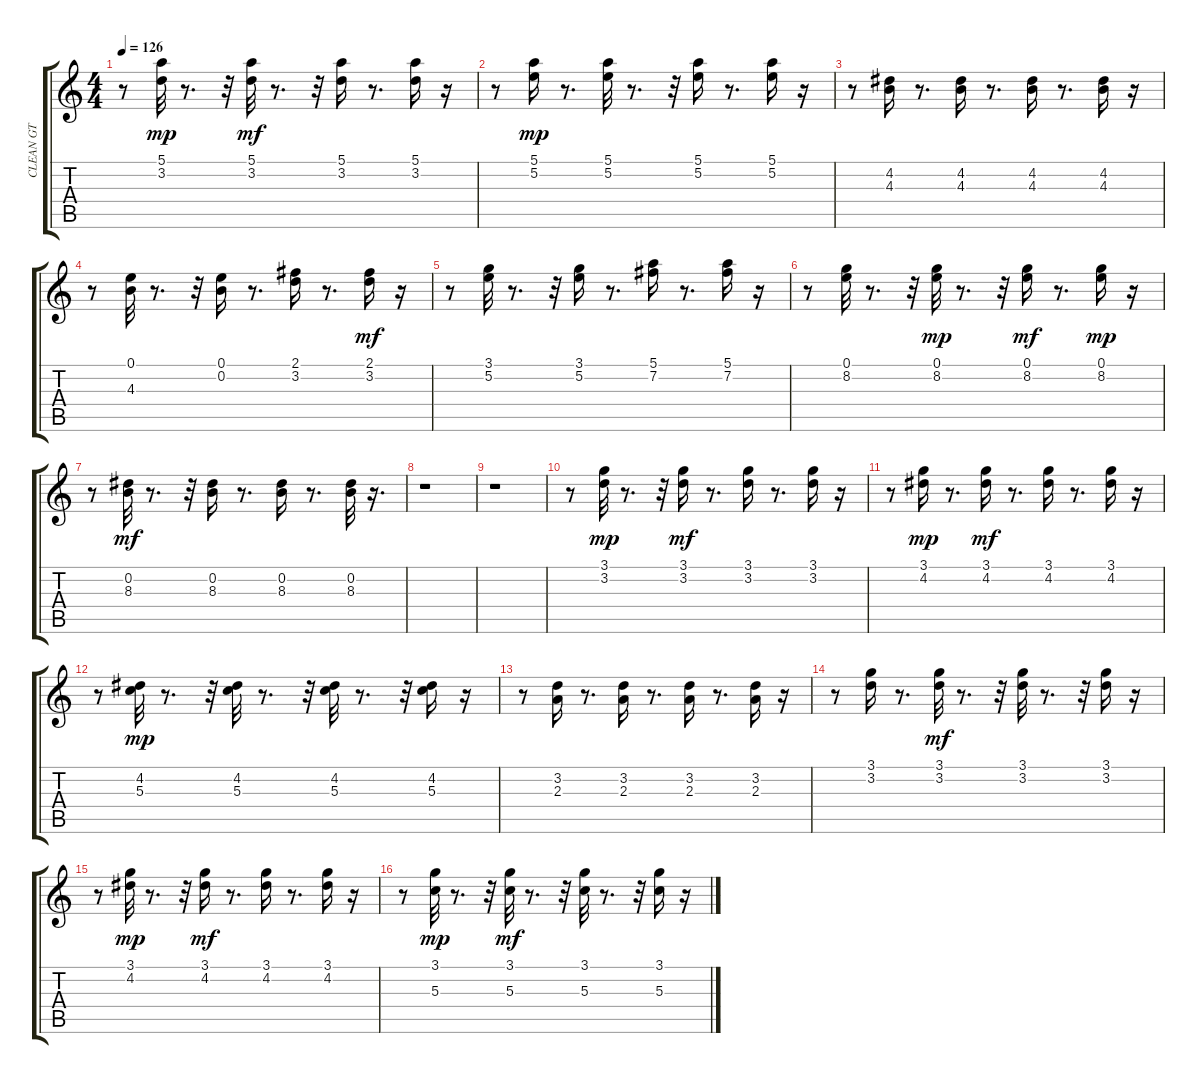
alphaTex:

\track ("CLEAN GT" "CLEAN GT") {instrument electricguitarclean}
\staff {score tabs}
\tuning (E4 B3 G3 D3 A2 E2) {hide}
\ts (4 4)
\tempo 126
\clef g2
\ks c
r.8{dy mf} (5.1 3.2).32{dy mp} r.8{d} r.32 (5.1 3.2).32{dy mf} r.8{d} r.32 (5.1 3.2).16 r.8{d} (5.1 3.2).16 r.16 |
r.8 (5.1 5.2).16{dy mp} r.8{d} (5.1 5.2).32 r.8{d} r.32 (5.1 5.2).16 r.8{d} (5.1 5.2).16 r.16 |
r.8 (4.2 4.3).16 r.8{d} (4.2 4.3).16 r.8{d} (4.2 4.3).16 r.8{d} (4.2 4.3).16 r.16 |
r.8 (0.1 4.3).32 r.8{d} r.32 (0.1 0.2).16 r.8{d} (2.1 3.2).16 r.8{d} (2.1 3.2).16{dy mf} r.16 |
r.8 (3.1 5.2).32 r.8{d} r.32 (3.1 5.2).16 r.8{d} (5.1 7.2).16 r.8{d} (5.1 7.2).16 r.16 |
r.8 (0.1 8.2).32 r.8{d} r.32 (0.1 8.2).32{dy mp} r.8{d} r.32 (0.1 8.2).16{dy mf} r.8{d} (0.1 8.2).16{dy mp} r.16 |
r.8 (0.2 8.3).32{dy mf} r.8{d} r.32 (0.2 8.3).16 r.8{d} (0.2 8.3).16 r.8{d} (0.2 8.3).32 r.16{d} |
r.1 |
r.1 |
r.8 (3.1 3.2).32{dy mp} r.8{d} r.32 (3.1 3.2).16{dy mf} r.8{d} (3.1 3.2).16 r.8{d} (3.1 3.2).16 r.16 |
r.8 (3.1 4.2).16{dy mp} r.8{d} (3.1 4.2).16{dy mf} r.8{d} (3.1 4.2).16 r.8{d} (3.1 4.2).16 r.16 |
r.8 (4.2 5.3).32{dy mp} r.8{d} r.32 (4.2 5.3).32 r.8{d} r.32 (4.2 5.3).32 r.8{d} r.32 (4.2 5.3).16 r.16 |
r.8 (3.2 2.3).16 r.8{d} (3.2 2.3).16 r.8{d} (3.2 2.3).16 r.8{d} (3.2 2.3).16 r.16 |
r.8 (3.1 3.2).16 r.8{d} (3.1 3.2).32{dy mf} r.8{d} r.32 (3.1 3.2).32 r.8{d} r.32 (3.1 3.2).16 r.16 |
r.8 (3.1 4.2).32{dy mp} r.8{d} r.32 (3.1 4.2).16{dy mf} r.8{d} (3.1 4.2).16 r.8{d} (3.1 4.2).16 r.16 |
r.8 (3.1 5.3).32{dy mp} r.8{d} r.32 (3.1 5.3).32{dy mf} r.8{d} r.32 (3.1 5.3).32 r.8{d} r.32 (3.1 5.3).16 r.16
